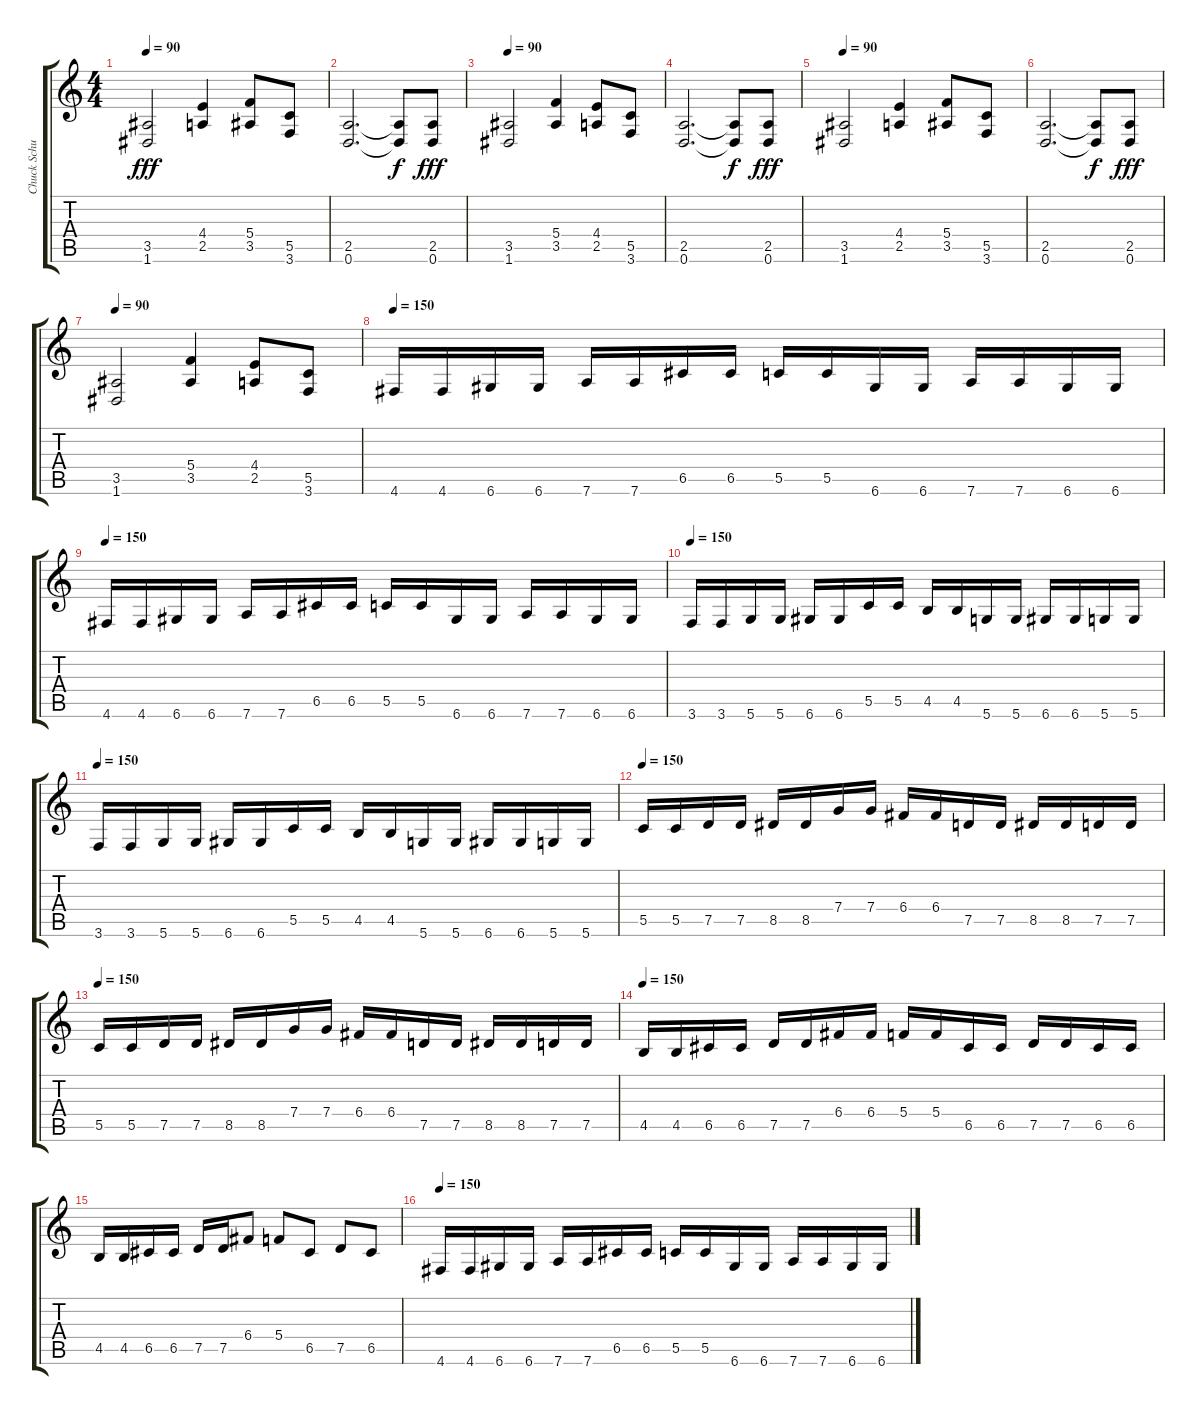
\track ("Chuck Schuldiner" "Chuck Schu") {instrument distortionguitar}
\staff {score tabs}
\tuning (D4 A3 F3 C3 G2 D2) {hide}
\ts (4 4)
\tempo 90
\clef g2
\ks c
(3.5 1.6).2{dy fff} (4.4 2.5).4 (5.4 3.5).8 (5.5 3.6).8 |
(2.5 0.6).2{d} (2.5{t} 0.6{t}).8{dy f} (2.5 0.6).8{dy fff} |
\tempo 90
(3.5 1.6).2 (5.4 3.5).4 (4.4 2.5).8 (5.5 3.6).8 |
(2.5 0.6).2{d} (2.5{t} 0.6{t}).8{dy f} (2.5 0.6).8{dy fff} |
\tempo 90
(3.5 1.6).2 (4.4 2.5).4 (5.4 3.5).8 (5.5 3.6).8 |
(2.5 0.6).2{d} (2.5{t} 0.6{t}).8{dy f} (2.5 0.6).8{dy fff} |
\tempo 90
(3.5 1.6).2 (5.4 3.5).4 (4.4 2.5).8 (5.5 3.6).8 |
\tempo 150
4.6.16{instrument distortionguitar} 4.6.16 6.6.16 6.6.16 7.6.16 7.6.16 6.5.16 6.5.16 5.5.16 5.5.16 6.6.16 6.6.16 7.6.16 7.6.16 6.6.16 6.6.16 |
\tempo 150
4.6.16 4.6.16 6.6.16 6.6.16 7.6.16 7.6.16 6.5.16 6.5.16 5.5.16 5.5.16 6.6.16 6.6.16 7.6.16 7.6.16 6.6.16 6.6.16 |
\tempo 150
3.6.16 3.6.16 5.6.16 5.6.16 6.6.16 6.6.16 5.5.16 5.5.16 4.5.16 4.5.16 5.6.16 5.6.16 6.6.16 6.6.16 5.6.16 5.6.16 |
\tempo 150
3.6.16 3.6.16 5.6.16 5.6.16 6.6.16 6.6.16 5.5.16 5.5.16 4.5.16 4.5.16 5.6.16 5.6.16 6.6.16 6.6.16 5.6.16 5.6.16 |
\tempo 150
5.5.16 5.5.16 7.5.16 7.5.16 8.5.16 8.5.16 7.4.16 7.4.16 6.4.16 6.4.16 7.5.16 7.5.16 8.5.16 8.5.16 7.5.16 7.5.16 |
\tempo 150
5.5.16 5.5.16 7.5.16 7.5.16 8.5.16 8.5.16 7.4.16 7.4.16 6.4.16 6.4.16 7.5.16 7.5.16 8.5.16 8.5.16 7.5.16 7.5.16 |
\tempo 150
4.5.16 4.5.16 6.5.16 6.5.16 7.5.16 7.5.16 6.4.16 6.4.16 5.4.16 5.4.16 6.5.16 6.5.16 7.5.16 7.5.16 6.5.16 6.5.16 |
4.5.16 4.5.16 6.5.16 6.5.16 7.5.16 7.5.16 6.4.8{instrument guitarharmonics} 5.4.8 6.5.8 7.5.8 6.5.8 |
\tempo 150
4.6.16{instrument distortionguitar} 4.6.16 6.6.16 6.6.16 7.6.16 7.6.16 6.5.16 6.5.16 5.5.16 5.5.16 6.6.16 6.6.16 7.6.16 7.6.16 6.6.16 6.6.16
